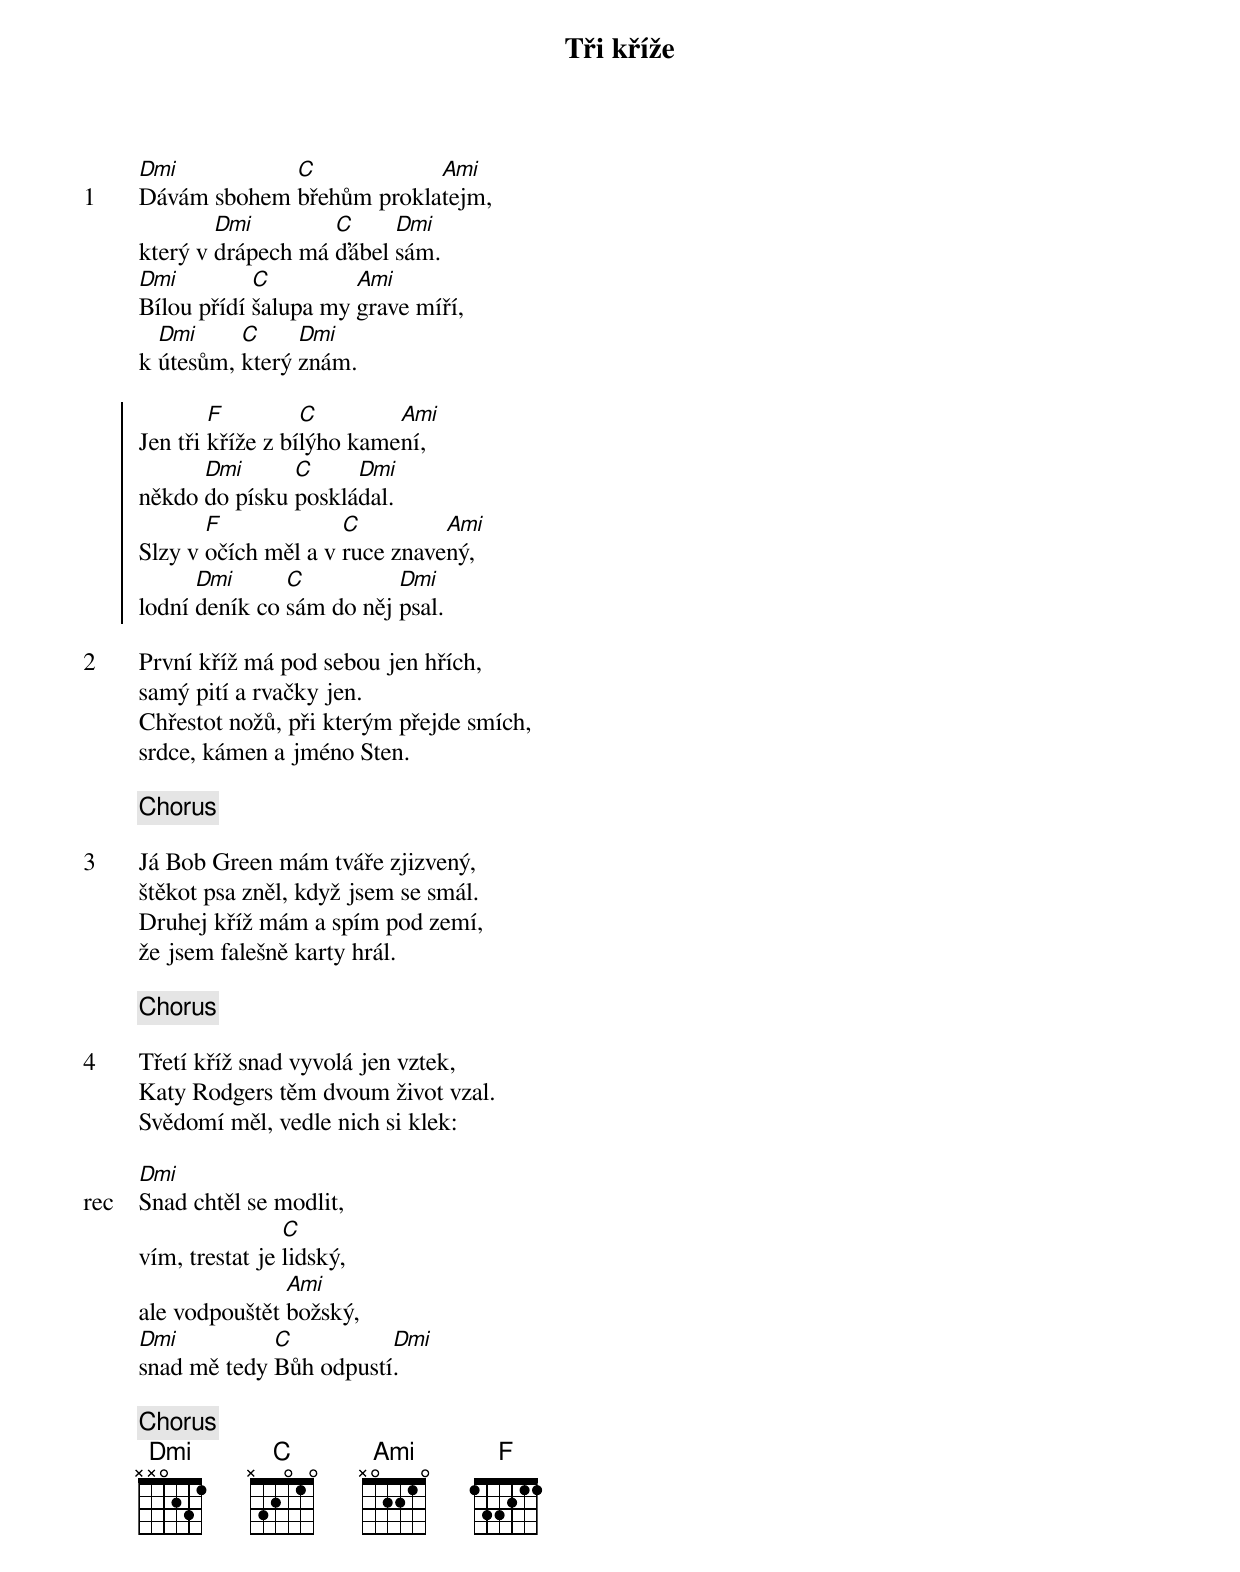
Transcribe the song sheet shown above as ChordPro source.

{title: Tři kříže}
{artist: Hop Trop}

{start_of_verse: 1}
[Dmi]Dávám sbohem [C]břehům prokla[Ami]tejm,
který v [Dmi]drápech má [C]ďábel [Dmi]sám.
[Dmi]Bílou přídí [C]šalupa my [Ami]grave míří,
k [Dmi]útesům, [C]který [Dmi]znám.
{end_of_verse}

{start_of_chorus}
Jen tři [F]kříže z bí[C]lýho kame[Ami]ní,
někdo [Dmi]do písku [C]posklá[Dmi]dal.
Slzy v [F]očích měl a v [C]ruce znave[Ami]ný,
lodní [Dmi]deník co [C]sám do něj [Dmi]psal.
{end_of_chorus}

{start_of_verse: 2}
První kříž má pod sebou jen hřích,
samý pití a rvačky jen.
Chřestot nožů, při kterým přejde smích,
srdce, kámen a jméno Sten.
{end_of_verse}

{chorus}

{start_of_verse: 3}
Já Bob Green mám tváře zjizvený,
štěkot psa zněl, když jsem se smál.
Druhej kříž mám a spím pod zemí,
že jsem falešně karty hrál.
{end_of_verse}

{chorus}

{start_of_verse: 4}
Třetí kříž snad vyvolá jen vztek,
Katy Rodgers těm dvoum život vzal.
Svědomí měl, vedle nich si klek:
{end_of_verse}

{start_of_verse: rec}
[Dmi]Snad chtěl se modlit,
vím, trestat je [C]lidský,
ale vodpouštět [Ami]božský,
[Dmi]snad mě tedy [C]Bůh odpustí[Dmi].
{end_of_verse}

{chorus}
